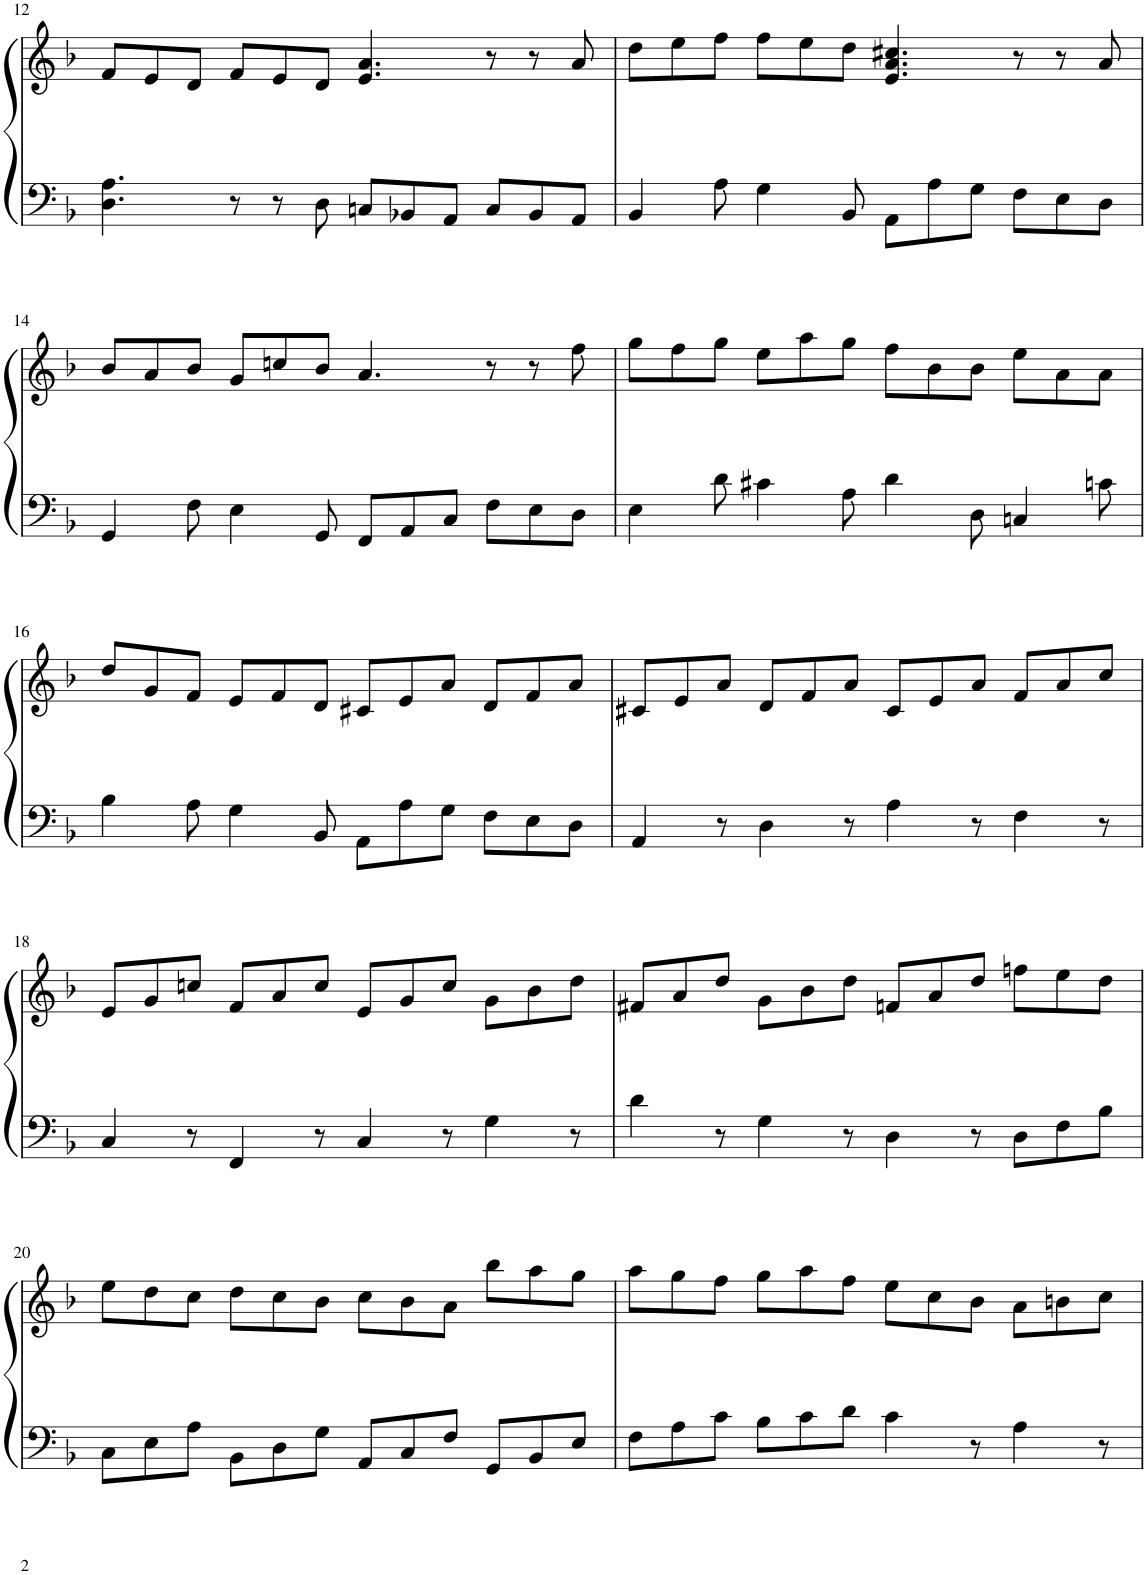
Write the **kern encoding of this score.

**kern	**kern
*part1	*part1
*staff2	*staff1
*I"Piano	*
*I'Pno	*
!!LO:PB:g=z
*clefF4	*clefG2
*k[b-]	*k[b-]
*M12/8	*M12/8
=12	=12
4.D\ 4.A\	8f/L
.	8e/
.	8d/J
8r	8f/L
8r	8e/
8D\	8d/J
8Cn/L	4.e/ 4.a/
8BB-X/	.
8AA/J	.
8C/L	8r
8BB-/	8r
8AA/J	8a/
=13	=13
4BB-/	8dd\L
.	8ee\
8A\	8ff\J
4G\	8ff\L
.	8ee\
8BB-/	8dd\J
8AA\L	4.e/ 4.a/ 4.cc#X/
8A\	.
8G\J	.
8F\L	8r
8E\	8r
8D\J	8a/
!!LO:LB:g=z
=14	=14
4GG/	8b-/L
.	8a/
8F\	8b-/J
4E\	8g/L
.	8ccn/
8GG/	8b-/J
8FF/L	4.a/
8AA/	.
8C/J	.
8F\L	8r
8E\	8r
8D\J	8ff\
=15	=15
4E\	8gg\L
.	8ff\
8d\	8gg\J
4c#X\	8ee\L
.	8aa\
8A\	8gg\J
4d\	8ff\L
.	8b-\
8D\	8b-\J
4Cn/	8ee\L
.	8a\
8cn\	8a\J
!!LO:LB:g=z
=16	=16
4B-\	8dd/L
.	8g/
8A\	8f/J
4G\	8e/L
.	8f/
8BB-/	8d/J
8AA\L	8c#X/L
8A\	8e/
8G\J	8a/J
8F\L	8d/L
8E\	8f/
8D\J	8a/J
=17	=17
4AA/	8c#X/L
.	8e/
8r	8a/J
4D\	8d/L
.	8f/
8r	8a/J
4A\	8c#/L
.	8e/
8r	8a/J
4F\	8f/L
.	8a/
8r	8cc/J
!!LO:LB:g=z
=18	=18
4C/	8e/L
.	8g/
8r	8ccn/J
4FF/	8f/L
.	8a/
8r	8cc/J
4C/	8e/L
.	8g/
8r	8cc/J
4G\	8g\L
.	8b-\
8r	8dd\J
=19	=19
4d\	8f#X/L
.	8a/
8r	8dd/J
4G\	8g\L
.	8b-\
8r	8dd\J
4D\	8fn/L
.	8a/
8r	8dd/J
8D\L	8ffn\L
8F\	8ee\
8B-\J	8dd\J
!!LO:LB:g=z
=20	=20
8C\L	8ee\L
8E\	8dd\
8A\J	8cc\J
8BB-\L	8dd\L
8D\	8cc\
8G\J	8b-\J
8AA/L	8cc\L
8C/	8b-\
8F/J	8a\J
8GG/L	8bb-\L
8BB-/	8aa\
8E/J	8gg\J
=21	=21
8F\L	8aa\L
8A\	8gg\
8c\J	8ff\J
8B-\L	8gg\L
8c\	8aa\
8d\J	8ff\J
4c\	8ee\L
.	8cc\
8r	8b-\J
4A\	8a\L
.	8bn\
8r	8cc\J
=	=
*-	*-
